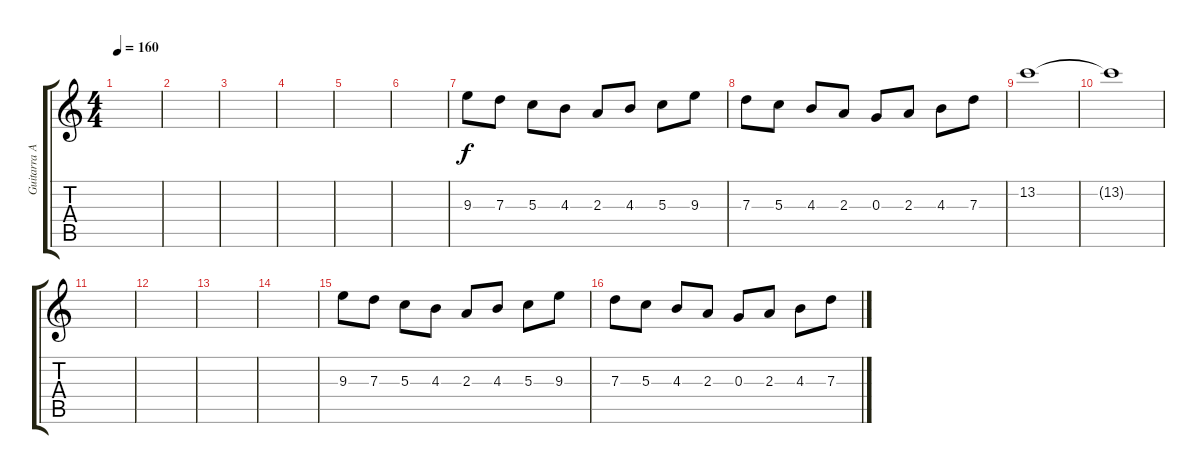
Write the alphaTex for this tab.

\track ("Guitarra Adicional" "Guitarra A") {instrument overdrivenguitar}
\staff {score tabs}
\tuning (E4 B3 G3 D3 A2 E2) {hide}
\ts (4 4)
\tempo 160
\clef g2
\ks c
|
|
|
|
|
|
9.3.8 7.3.8 5.3.8 4.3.8 2.3.8 4.3.8 5.3.8 9.3.8 |
7.3.8 5.3.8 4.3.8 2.3.8 0.3.8 2.3.8 4.3.8 7.3.8 |
13.2.1{volume 0} |
13.2{t}.1 |
|
|
|
|
9.3.8 7.3.8 5.3.8 4.3.8 2.3.8 4.3.8 5.3.8 9.3.8 |
7.3.8 5.3.8 4.3.8 2.3.8 0.3.8 2.3.8 4.3.8 7.3.8
